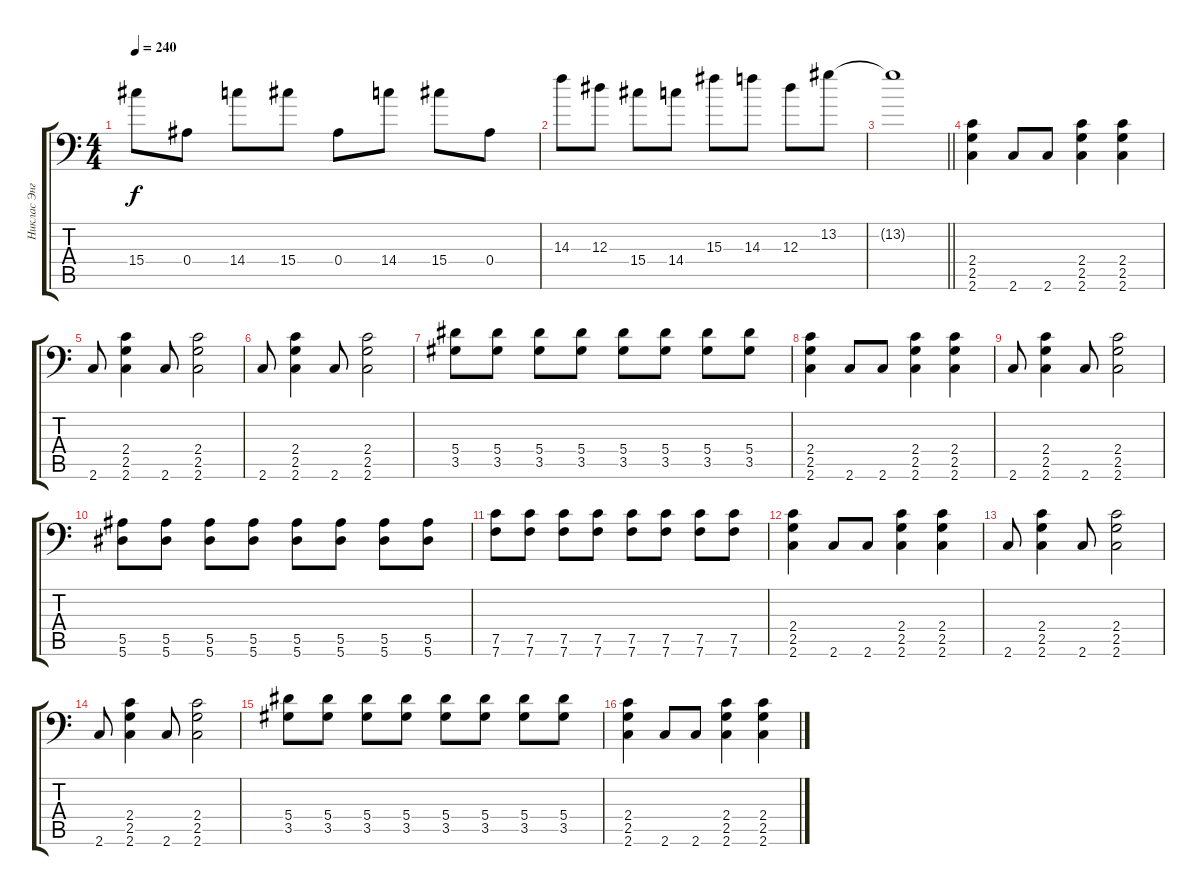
\track ("Никлас Энгелин(уже он)" "Никлас Энг") {instrument distortionguitar}
\staff {score tabs}
\tuning (C4 G3 Eb3 Bb2 F2 Bb1) {hide}
\ts (4 4)
\tempo 240
\clef f4
\ks c
15.4.8{dy f} 0.4.8 14.4.8 15.4.8 0.4.8 14.4.8 15.4.8 0.4.8 |
14.3.8 12.3.8 15.4.8 14.4.8 15.3.8 14.3.8 12.3.8 13.2.8 |
\barLineRight lightlight
13.2{t}.1 |
\section ("" "")
(2.4 2.5 2.6).4 2.6.8 2.6.8 (2.4 2.5 2.6).4 (2.4 2.5 2.6).4 |
2.6.8 (2.4 2.5 2.6).4 2.6.8 (2.4 2.5 2.6).2 |
2.6.8 (2.4 2.5 2.6).4 2.6.8 (2.4 2.5 2.6).2 |
(5.4 3.5).8 (5.4 3.5).8 (5.4 3.5).8 (5.4 3.5).8 (5.4 3.5).8 (5.4 3.5).8 (5.4 3.5).8 (5.4 3.5).8 |
(2.4 2.5 2.6).4 2.6.8 2.6.8 (2.4 2.5 2.6).4 (2.4 2.5 2.6).4 |
2.6.8 (2.4 2.5 2.6).4 2.6.8 (2.4 2.5 2.6).2 |
(5.5 5.6).8 (5.5 5.6).8 (5.5 5.6).8 (5.5 5.6).8 (5.5 5.6).8 (5.5 5.6).8 (5.5 5.6).8 (5.5 5.6).8 |
(7.5 7.6).8 (7.5 7.6).8 (7.5 7.6).8 (7.5 7.6).8 (7.5 7.6).8 (7.5 7.6).8 (7.5 7.6).8 (7.5 7.6).8 |
(2.4 2.5 2.6).4 2.6.8 2.6.8 (2.4 2.5 2.6).4 (2.4 2.5 2.6).4 |
2.6.8 (2.4 2.5 2.6).4 2.6.8 (2.4 2.5 2.6).2 |
2.6.8 (2.4 2.5 2.6).4 2.6.8 (2.4 2.5 2.6).2 |
(5.4 3.5).8 (5.4 3.5).8 (5.4 3.5).8 (5.4 3.5).8 (5.4 3.5).8 (5.4 3.5).8 (5.4 3.5).8 (5.4 3.5).8 |
(2.4 2.5 2.6).4 2.6.8 2.6.8 (2.4 2.5 2.6).4 (2.4 2.5 2.6).4
